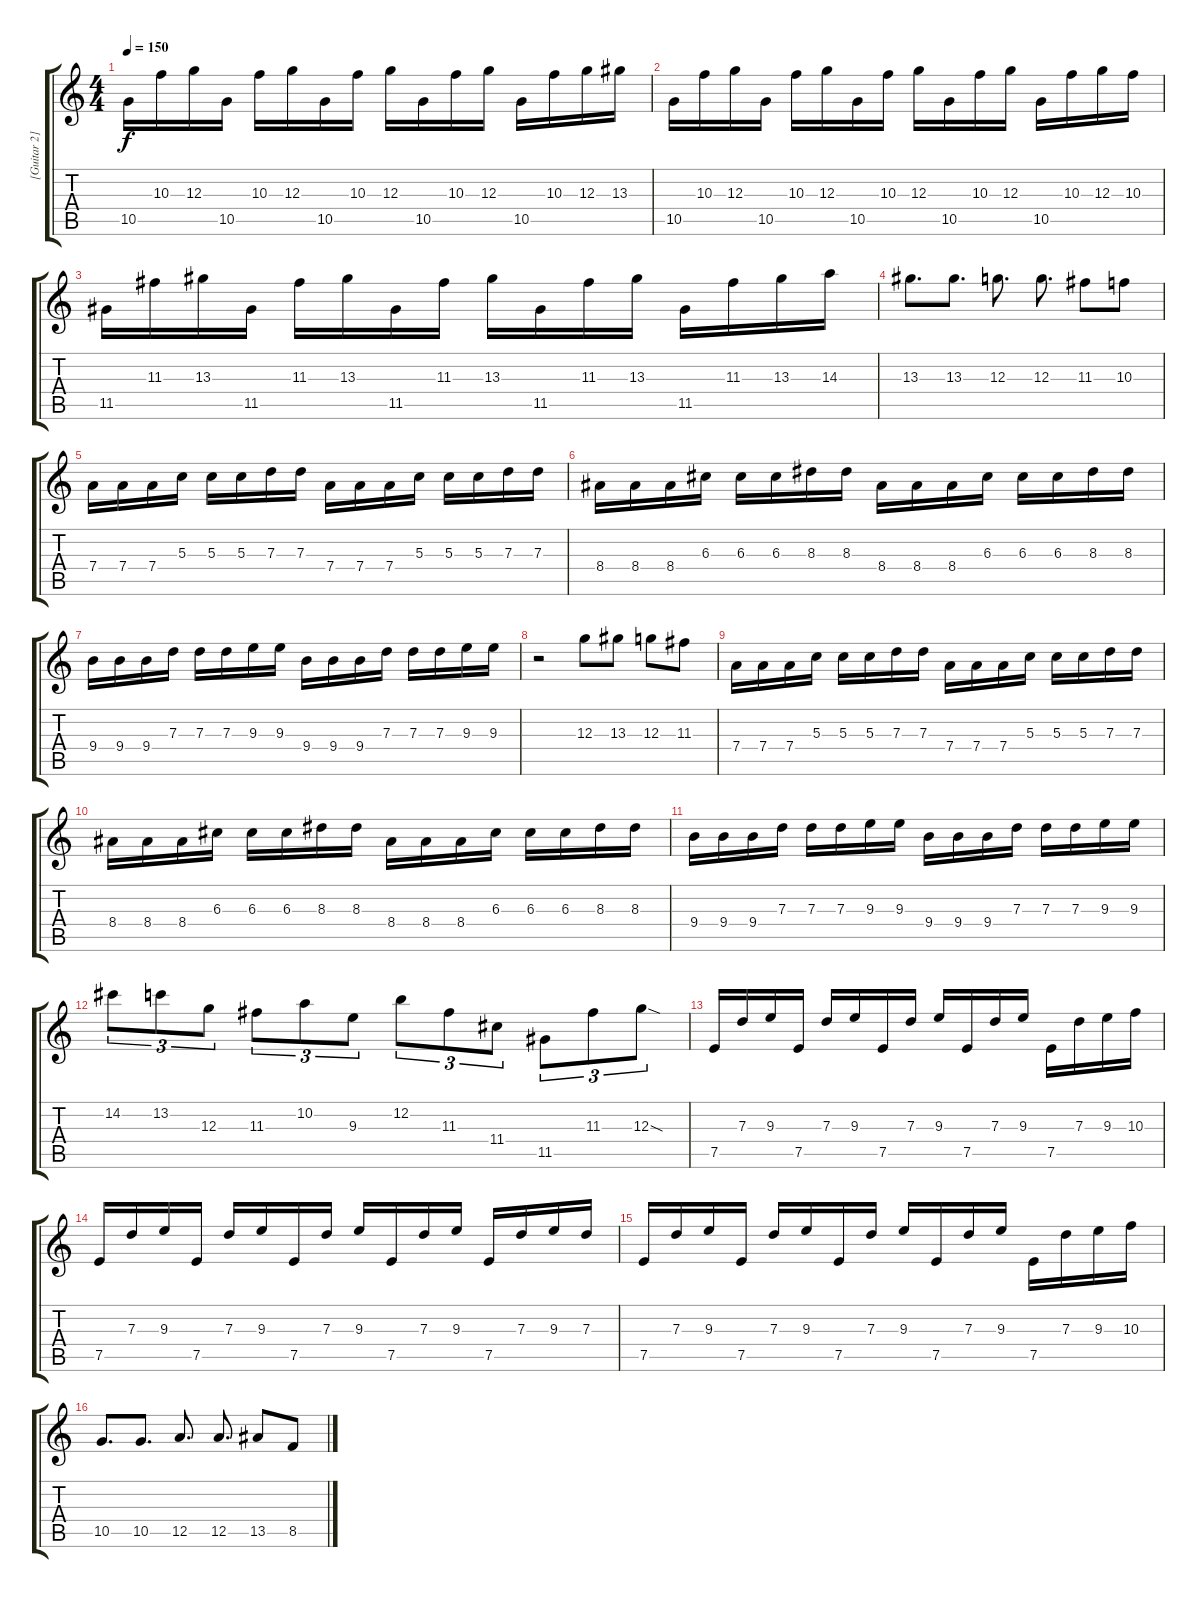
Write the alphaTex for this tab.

\track ("[Guitar 2]" "[Guitar 2]") {instrument distortionguitar}
\staff {score tabs}
\tuning (E4 B3 G3 D3 A2 E2) {hide}
\ts (4 4)
\tempo 150
\clef g2
\ks c
10.5.16{dy f} 10.3.16 12.3.16 10.5.16 10.3.16 12.3.16 10.5.16 10.3.16 12.3.16 10.5.16 10.3.16 12.3.16 10.5.16 10.3.16 12.3.16 13.3.16 |
10.5.16 10.3.16 12.3.16 10.5.16 10.3.16 12.3.16 10.5.16 10.3.16 12.3.16 10.5.16 10.3.16 12.3.16 10.5.16 10.3.16 12.3.16 10.3.16 |
11.5.16 11.3.16 13.3.16 11.5.16 11.3.16 13.3.16 11.5.16 11.3.16 13.3.16 11.5.16 11.3.16 13.3.16 11.5.16 11.3.16 13.3.16 14.3.16 |
13.3.8{d} 13.3.8{d} 12.3.8{d} 12.3.8{d} 11.3.8 10.3.8 |
7.4.16 7.4.16 7.4.16 5.3.16 5.3.16 5.3.16 7.3.16 7.3.16 7.4.16 7.4.16 7.4.16 5.3.16 5.3.16 5.3.16 7.3.16 7.3.16 |
8.4.16 8.4.16 8.4.16 6.3.16 6.3.16 6.3.16 8.3.16 8.3.16 8.4.16 8.4.16 8.4.16 6.3.16 6.3.16 6.3.16 8.3.16 8.3.16 |
9.4.16 9.4.16 9.4.16 7.3.16 7.3.16 7.3.16 9.3.16 9.3.16 9.4.16 9.4.16 9.4.16 7.3.16 7.3.16 7.3.16 9.3.16 9.3.16 |
r.2 12.3.8 13.3.8 12.3.8 11.3.8 |
7.4.16 7.4.16 7.4.16 5.3.16 5.3.16 5.3.16 7.3.16 7.3.16 7.4.16 7.4.16 7.4.16 5.3.16 5.3.16 5.3.16 7.3.16 7.3.16 |
8.4.16 8.4.16 8.4.16 6.3.16 6.3.16 6.3.16 8.3.16 8.3.16 8.4.16 8.4.16 8.4.16 6.3.16 6.3.16 6.3.16 8.3.16 8.3.16 |
9.4.16 9.4.16 9.4.16 7.3.16 7.3.16 7.3.16 9.3.16 9.3.16 9.4.16 9.4.16 9.4.16 7.3.16 7.3.16 7.3.16 9.3.16 9.3.16 |
14.2.8{tu (3 2)} 13.2.8{tu (3 2)} 12.3.8{tu (3 2)} 11.3.8{tu (3 2)} 10.2.8{tu (3 2)} 9.3.8{tu (3 2)} 12.2.8{tu (3 2)} 11.3.8{tu (3 2)} 11.4.8{tu (3 2)} 11.5.8{tu (3 2)} 11.3.8{tu (3 2)} 12.3{sod}.8{tu (3 2)} |
7.5.16 7.3.16 9.3.16 7.5.16 7.3.16 9.3.16 7.5.16 7.3.16 9.3.16 7.5.16 7.3.16 9.3.16 7.5.16 7.3.16 9.3.16 10.3.16 |
7.5.16 7.3.16 9.3.16 7.5.16 7.3.16 9.3.16 7.5.16 7.3.16 9.3.16 7.5.16 7.3.16 9.3.16 7.5.16 7.3.16 9.3.16 7.3.16 |
7.5.16 7.3.16 9.3.16 7.5.16 7.3.16 9.3.16 7.5.16 7.3.16 9.3.16 7.5.16 7.3.16 9.3.16 7.5.16 7.3.16 9.3.16 10.3.16 |
10.5.8{d} 10.5.8{d} 12.5.8{d} 12.5.8{d} 13.5.8 8.5.8
